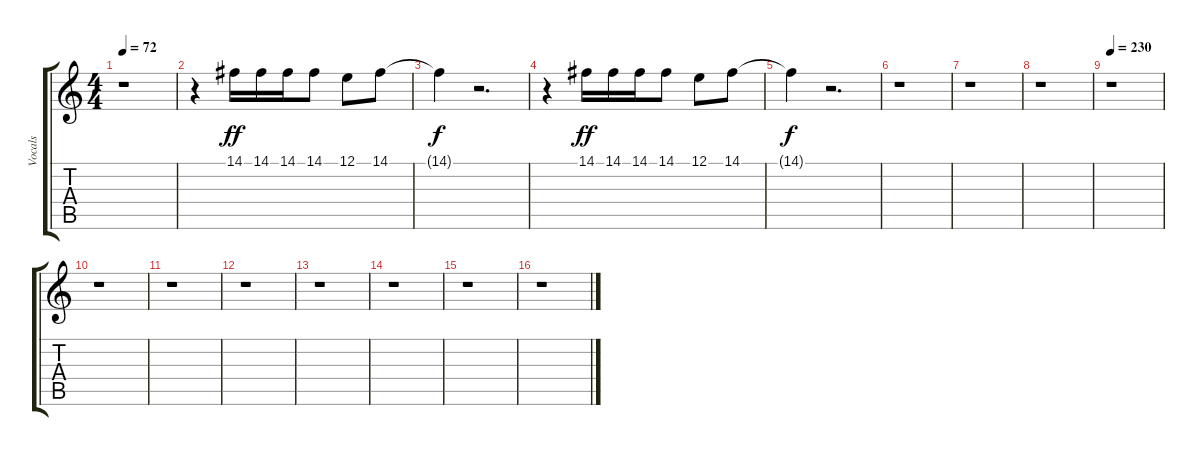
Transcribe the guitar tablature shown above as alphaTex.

\track ("Vocals" "Vocals") {instrument voiceoohs}
\staff {score tabs}
\tuning (E4 B3 G3 D3 A2 E2) {hide}
\ts (4 4)
\tempo 72
\clef g2
\ks c
r.1{dy ff} |
r.4 14.1.16 14.1.16 14.1.16 14.1.8 12.1.8 14.1.8 |
14.1{t}.4{dy f} r.2{d} |
r.4 14.1.16{dy ff} 14.1.16 14.1.16 14.1.8 12.1.8 14.1.8 |
14.1{t}.4{dy f} r.2{d} |
r.1 |
r.1 |
r.1 |
\tempo 230
r.1 |
r.1 |
r.1 |
r.1 |
r.1 |
r.1 |
r.1 |
r.1
